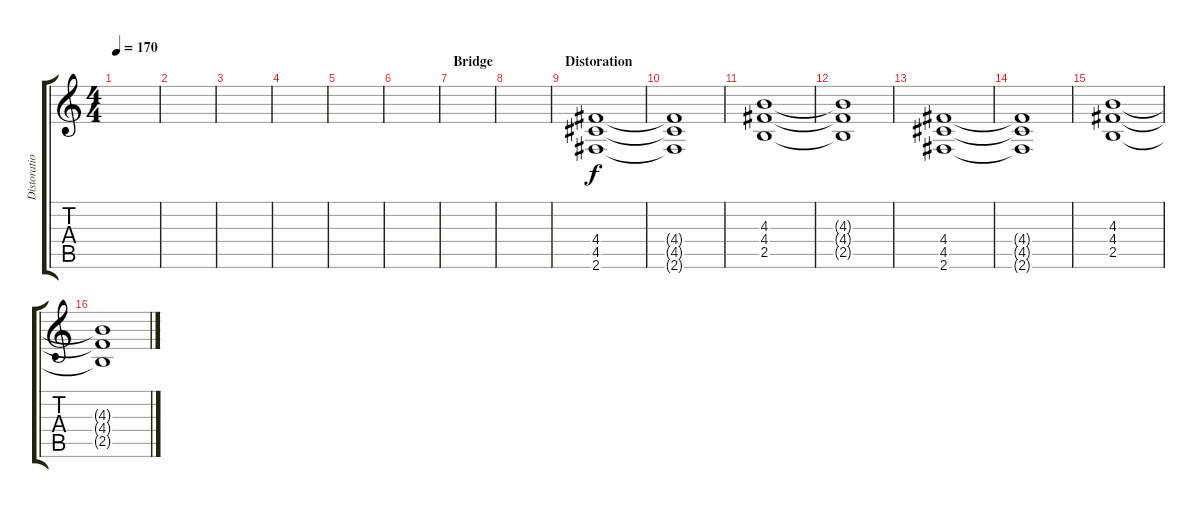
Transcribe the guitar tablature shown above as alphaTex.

\track ("Distoration Rhythm" "Distoratio") {instrument overdrivenguitar}
\staff {score tabs}
\tuning (E4 B3 G3 D3 A2 E2) {hide}
\ts (4 4)
\tempo 170
\clef g2
\ks c
|
|
|
|
|
|
\section ("" "Bridge")
|
|
\section ("" "Distoration")
(4.4 4.5 2.6).1 |
(4.4{t} 4.5{t} 2.6{t}).1 |
(4.3 4.4 2.5).1 |
(4.3{t} 4.4{t} 2.5{t}).1 |
(4.4 4.5 2.6).1 |
(4.4{t} 4.5{t} 2.6{t}).1 |
(4.3 4.4 2.5).1 |
(4.3{t} 4.4{t} 2.5{t}).1
